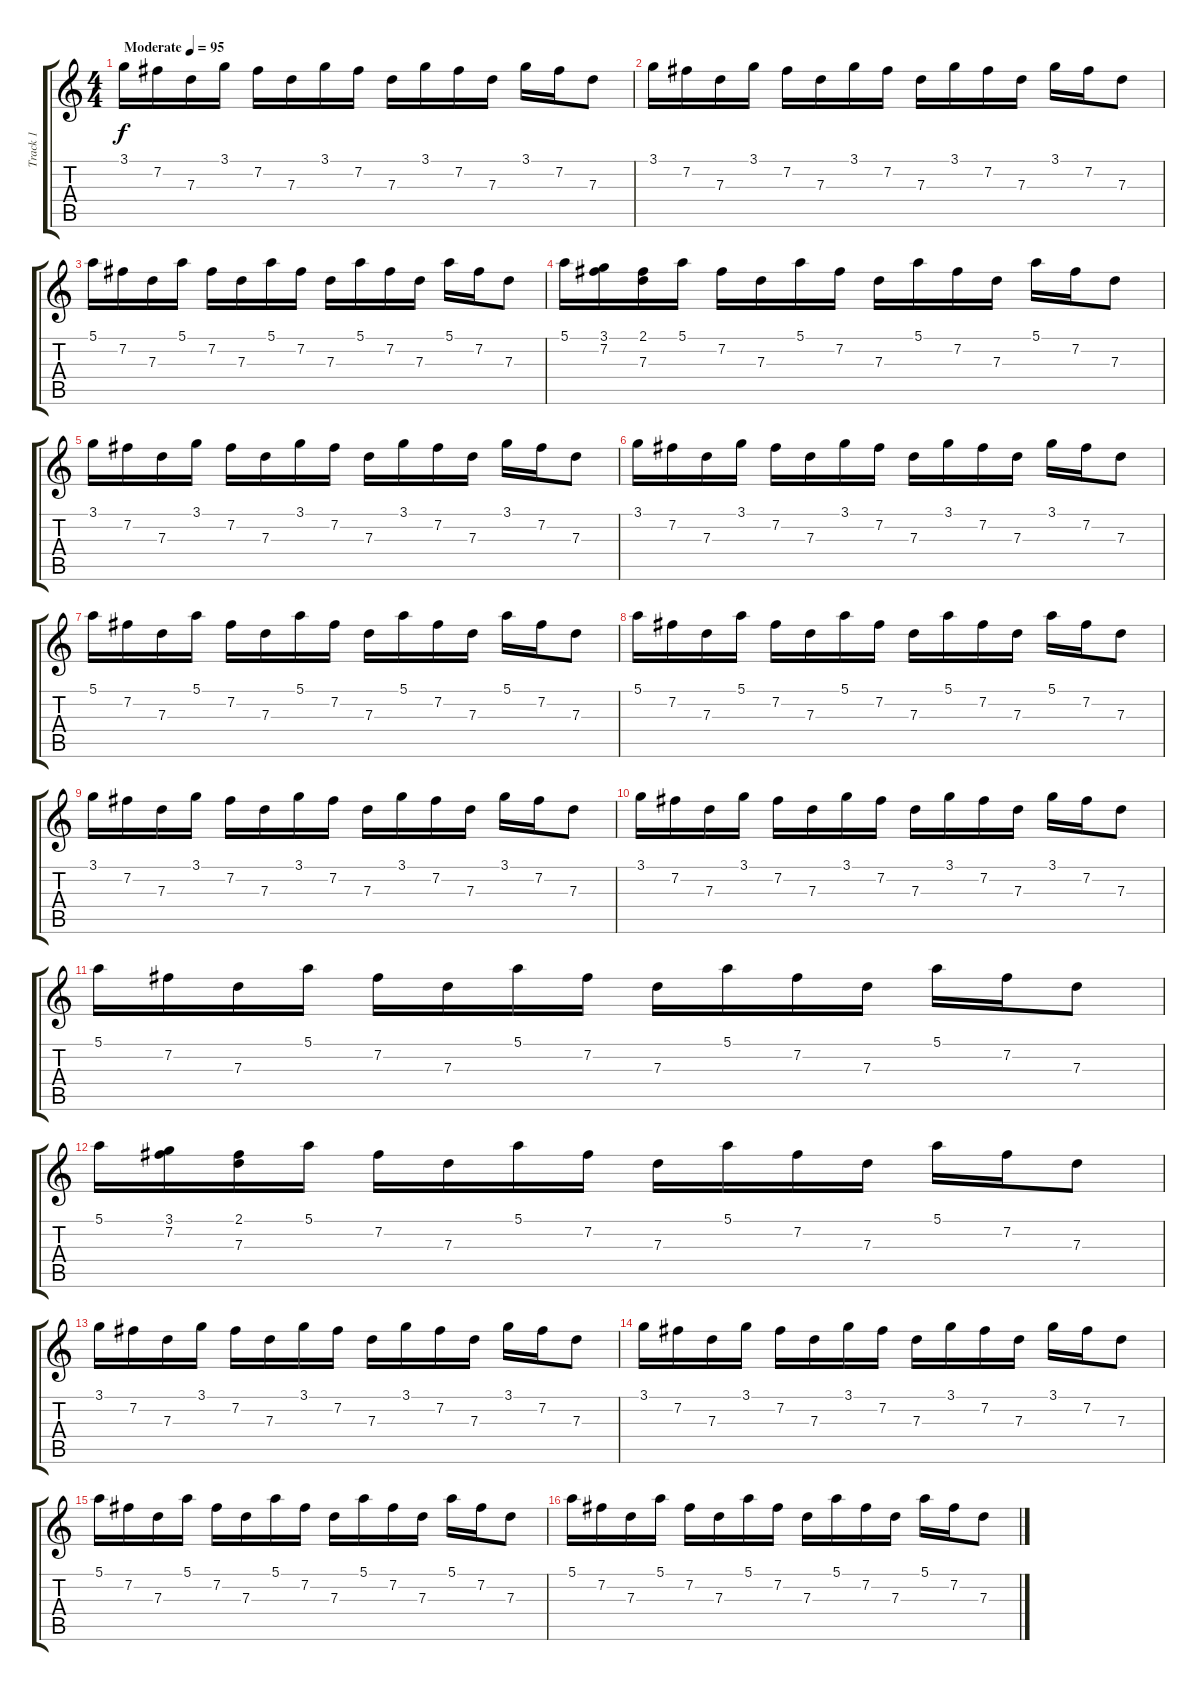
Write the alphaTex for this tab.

\track ("Track 1" "Track 1") {instrument electricguitarclean}
\staff {score tabs}
\tuning (E4 B3 G3 D3 A2 E2) {hide}
\ts (4 4)
\tempo (95 "Moderate")
\clef g2
\ks c
3.1.16{dy f instrument electricguitarclean} 7.2.16 7.3.16 3.1.16 7.2.16 7.3.16 3.1.16 7.2.16 7.3.16 3.1.16 7.2.16 7.3.16 3.1.16 7.2.16 7.3.8 |
3.1.16 7.2.16 7.3.16 3.1.16 7.2.16 7.3.16 3.1.16 7.2.16 7.3.16 3.1.16 7.2.16 7.3.16 3.1.16 7.2.16 7.3.8 |
5.1.16 7.2.16 7.3.16 5.1.16 7.2.16 7.3.16 5.1.16 7.2.16 7.3.16 5.1.16 7.2.16 7.3.16 5.1.16 7.2.16 7.3.8 |
5.1.16 (3.1 7.2).16 (2.1 7.3).16 5.1.16 7.2.16 7.3.16 5.1.16 7.2.16 7.3.16 5.1.16 7.2.16 7.3.16 5.1.16 7.2.16 7.3.8 |
3.1.16 7.2.16 7.3.16 3.1.16 7.2.16 7.3.16 3.1.16 7.2.16 7.3.16 3.1.16 7.2.16 7.3.16 3.1.16 7.2.16 7.3.8 |
3.1.16 7.2.16 7.3.16 3.1.16 7.2.16 7.3.16 3.1.16 7.2.16 7.3.16 3.1.16 7.2.16 7.3.16 3.1.16 7.2.16 7.3.8 |
5.1.16 7.2.16 7.3.16 5.1.16 7.2.16 7.3.16 5.1.16 7.2.16 7.3.16 5.1.16 7.2.16 7.3.16 5.1.16 7.2.16 7.3.8 |
5.1.16 7.2.16 7.3.16 5.1.16 7.2.16 7.3.16 5.1.16 7.2.16 7.3.16 5.1.16 7.2.16 7.3.16 5.1.16 7.2.16 7.3.8 |
3.1.16 7.2.16 7.3.16 3.1.16 7.2.16 7.3.16 3.1.16 7.2.16 7.3.16 3.1.16 7.2.16 7.3.16 3.1.16 7.2.16 7.3.8 |
3.1.16 7.2.16 7.3.16 3.1.16 7.2.16 7.3.16 3.1.16 7.2.16 7.3.16 3.1.16 7.2.16 7.3.16 3.1.16 7.2.16 7.3.8 |
5.1.16 7.2.16 7.3.16 5.1.16 7.2.16 7.3.16 5.1.16 7.2.16 7.3.16 5.1.16 7.2.16 7.3.16 5.1.16 7.2.16 7.3.8 |
5.1.16 (3.1 7.2).16 (2.1 7.3).16 5.1.16 7.2.16 7.3.16 5.1.16 7.2.16 7.3.16 5.1.16 7.2.16 7.3.16 5.1.16 7.2.16 7.3.8 |
3.1.16 7.2.16 7.3.16 3.1.16 7.2.16 7.3.16 3.1.16 7.2.16 7.3.16 3.1.16 7.2.16 7.3.16 3.1.16 7.2.16 7.3.8 |
3.1.16 7.2.16 7.3.16 3.1.16 7.2.16 7.3.16 3.1.16 7.2.16 7.3.16 3.1.16 7.2.16 7.3.16 3.1.16 7.2.16 7.3.8 |
5.1.16 7.2.16 7.3.16 5.1.16 7.2.16 7.3.16 5.1.16 7.2.16 7.3.16 5.1.16 7.2.16 7.3.16 5.1.16 7.2.16 7.3.8 |
5.1.16 7.2.16 7.3.16 5.1.16 7.2.16 7.3.16 5.1.16 7.2.16 7.3.16 5.1.16 7.2.16 7.3.16 5.1.16 7.2.16 7.3.8
